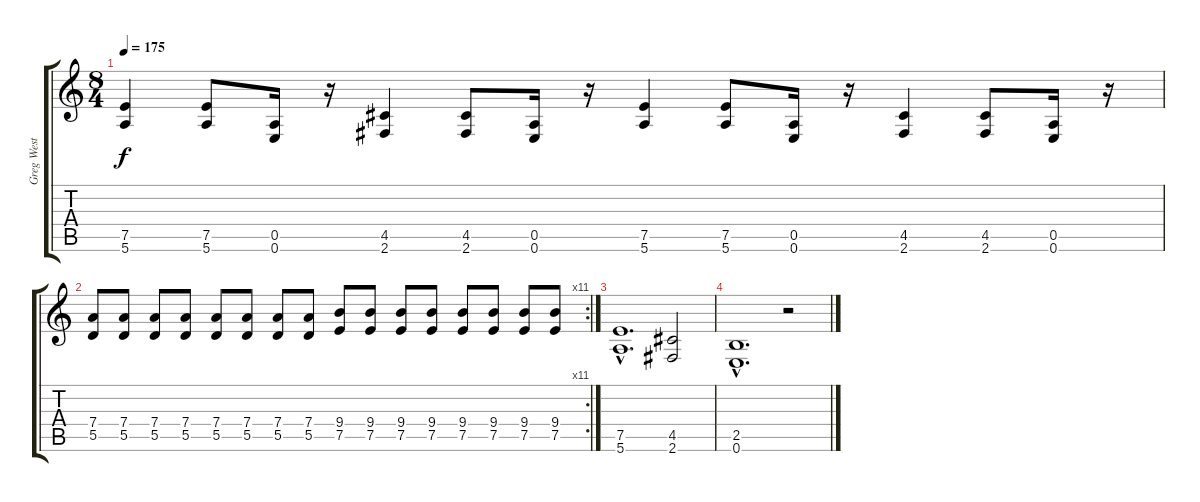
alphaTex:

\track ("Greg West" "Greg West") {instrument acousticguitarnylon}
\staff {score tabs}
\tuning (E4 B3 G3 D3 A2 E2) {hide}
\ts (8 4)
\tempo 175
\clef g2
\ks c
(7.5 5.6).4{dy f instrument acousticguitarnylon} (7.5 5.6).8 (0.5 0.6).16 r.16 (4.5 2.6).4 (4.5 2.6).8 (0.5 0.6).16 r.16 (7.5 5.6).4 (7.5 5.6).8 (0.5 0.6).16 r.16 (4.5 2.6).4 (4.5 2.6).8 (0.5 0.6).16 r.16 |
\rc 11
(7.4 5.5).8 (7.4 5.5).8 (7.4 5.5).8 (7.4 5.5).8 (7.4 5.5).8 (7.4 5.5).8 (7.4 5.5).8 (7.4 5.5).8 (9.4 7.5).8 (9.4 7.5).8 (9.4 7.5).8 (9.4 7.5).8 (9.4 7.5).8 (9.4 7.5).8 (9.4 7.5).8 (9.4 7.5).8 |
(7.5{hac} 5.6{hac}).1{d} (4.5 2.6).2 |
(2.5{hac} 0.6{hac}).1{d} r.2
